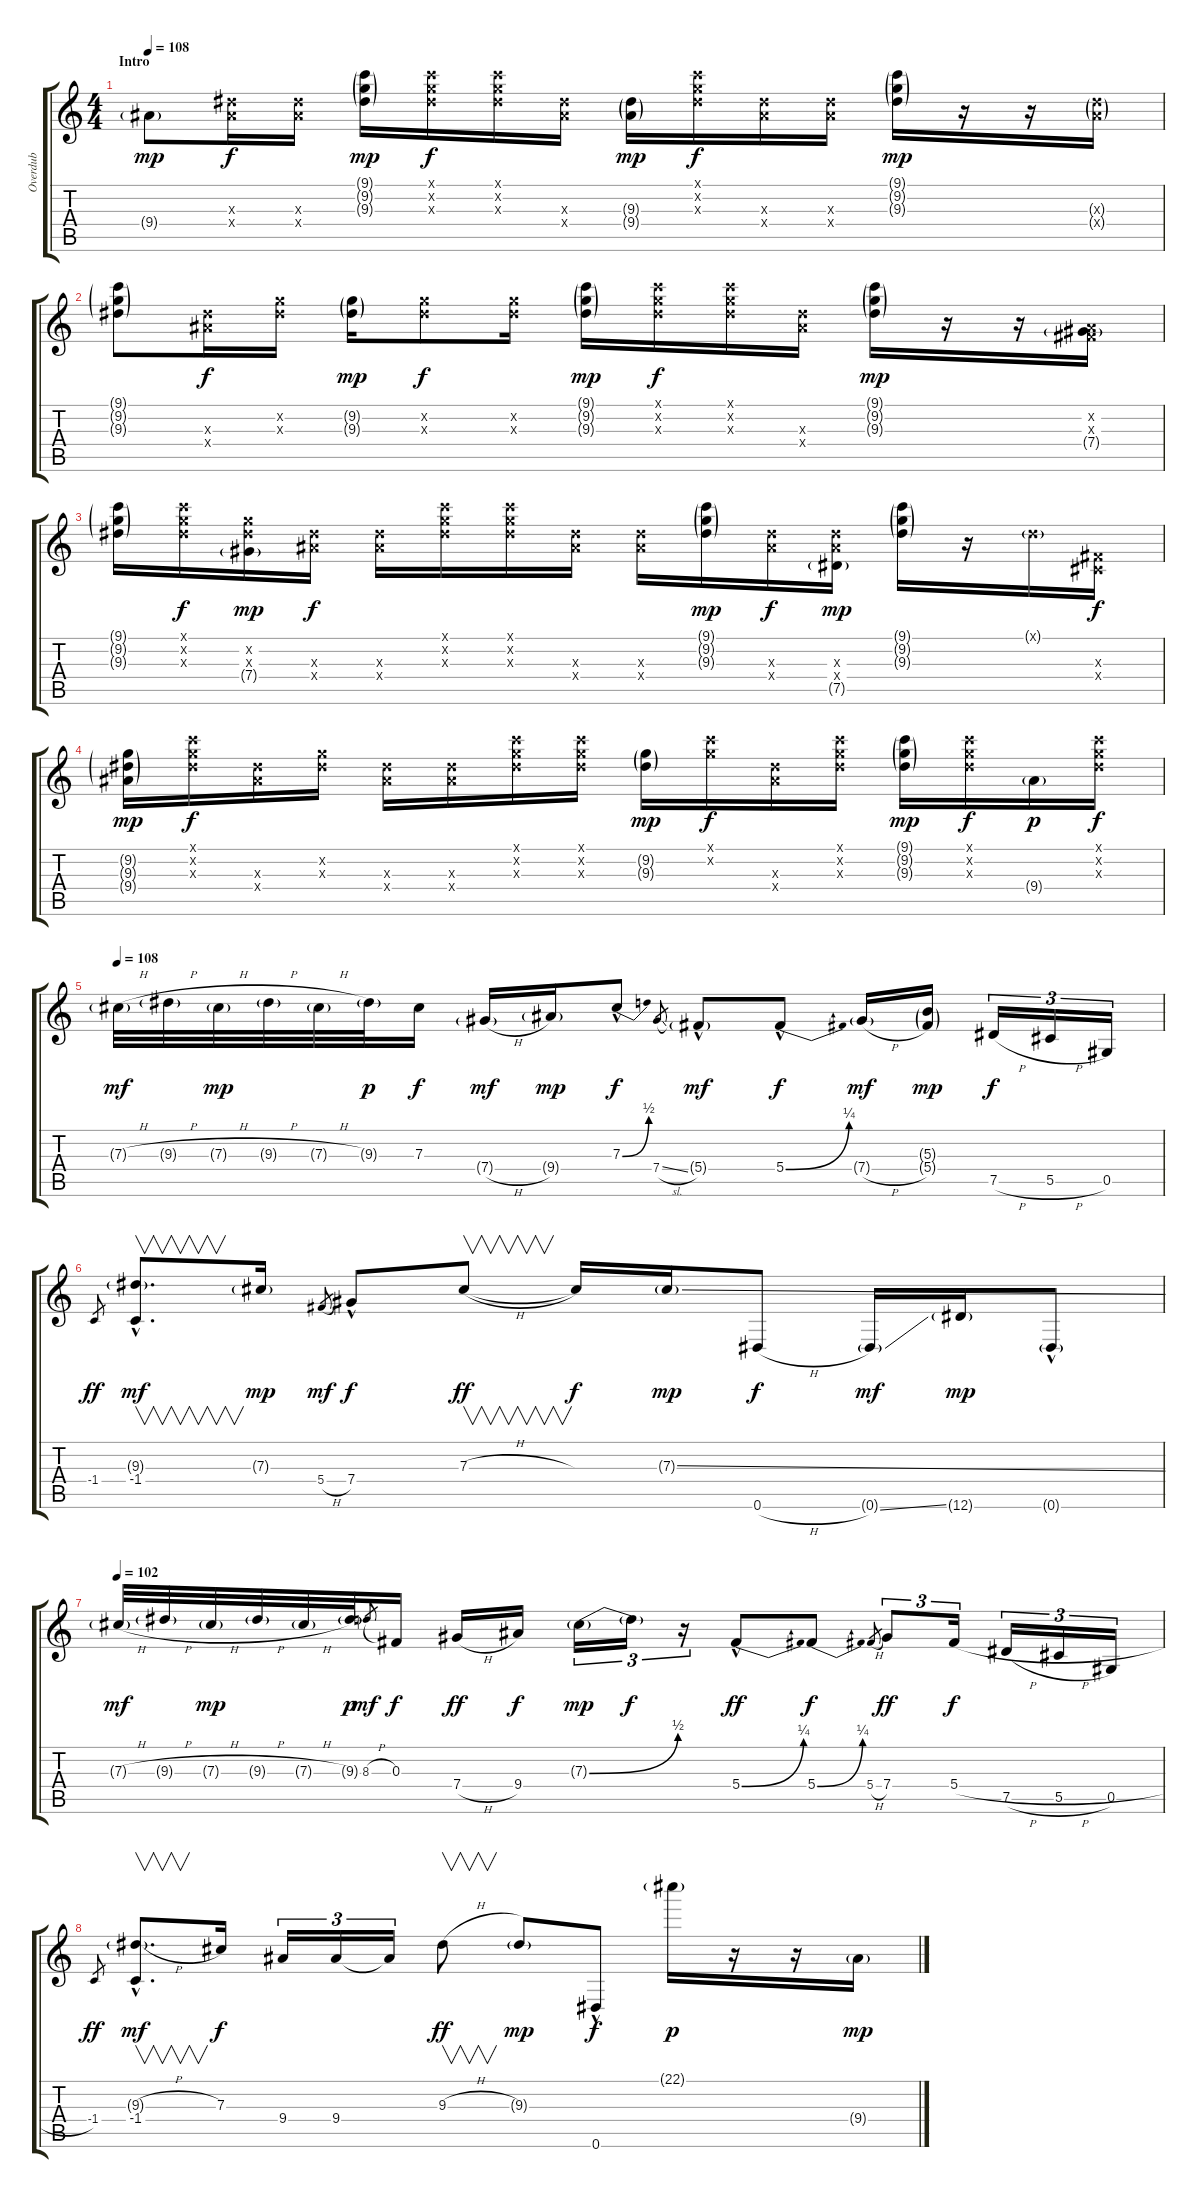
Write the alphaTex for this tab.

\track ("Overdub" "Overdub") {instrument fretlessbass}
\staff {score tabs}
\tuning (Eb4 Bb3 Gb3 Db3 Ab2 Eb2) {hide}
\ts (4 4)
\section ("" "Intro")
\tempo 108
\clef g2
\ks c
9.4{g}.8{dy mp instrument overdrivenguitar} (9.3{x} 9.4{x}).16{dy f} (9.3{x} 9.4{x}).16 (9.1{g} 9.2{g} 9.3{g}).16{dy mp instrument fretlessbass} (9.1{x} 9.2{x} 9.3{x}).16{dy f} (9.1{x} 9.2{x} 9.3{x}).16 (9.3{x} 9.4{x}).16{instrument overdrivenguitar} (9.3{g} 9.4{g}).16{dy mp} (9.1{x} 9.2{x} 9.3{x}).16{dy f instrument fretlessbass} (9.3{x} 9.4{x}).16{instrument overdrivenguitar} (9.3{x} 9.4{x}).16 (9.1{g} 9.2{g} 9.3{g}).16{dy mp instrument fretlessbass} r.16 r.16 (9.3{g x} 9.4{g x}).16 |
(9.1{g} 9.2{g} 9.3{g}).8{instrument overdrivenguitar} (9.3{x} 9.4{x}).16{dy f} (9.2{x} 9.3{x}).16 (9.2{g} 9.3{g}).16{dy mp instrument fretlessbass} (9.2{x} 9.3{x}).8{dy f} (9.2{x} 9.3{x}).16{instrument overdrivenguitar} (9.1{g} 9.2{g} 9.3{g}).16{dy mp} (9.1{x} 9.2{x} 9.3{x}).16{dy f instrument fretlessbass} (9.1{x} 9.2{x} 9.3{x}).16{instrument choiraahs} (9.3{x} 9.4{x}).16 (9.1{g} 9.2{g} 9.3{g}).16{dy mp instrument fretlessbass} r.16 r.16 (0.2{x} 0.3{x} 7.4{g}).16 |
(9.1{g} 9.2{g} 9.3{g}).16{instrument overdrivenguitar} (9.1{x} 9.2{x} 9.3{x}).16{dy f} (9.2{x} 9.3{x} 7.4{g}).16{dy mp} (9.3{x} 9.4{x}).16{dy f} (9.3{x} 9.4{x}).16{instrument fretlessbass} (9.1{x} 9.2{x} 9.3{x}).16 (9.1{x} 9.2{x} 9.3{x}).16 (9.3{x} 9.4{x}).16{instrument overdrivenguitar} (9.3{x} 9.4{x}).16 (9.1{g} 9.2{g} 9.3{g}).16{dy mp instrument fretlessbass} (9.3{x} 9.4{x}).16{dy f instrument overdrivenguitar} (9.3{x} 9.4{x} 7.5{g}).16{dy mp} (9.1{g} 9.2{g} 9.3{g}).16{instrument fretlessbass} r.16 0.1{g x}.16 (0.3{x} 0.4{x}).16{dy f} |
(9.2{g} 9.3{g} 9.4{g}).16{dy mp instrument overdrivenguitar} (9.1{x} 9.2{x} 9.3{x}).16{dy f} (9.3{x} 9.4{x}).16 (9.2{x} 9.3{x}).16 (9.3{x} 9.4{x}).16{instrument fretlessbass} (9.3{x} 9.4{x}).16 (9.1{x} 9.2{x} 9.3{x}).16 (9.1{x} 9.2{x} 9.3{x}).16{instrument overdrivenguitar} (9.2{g} 9.3{g}).16{dy mp} (9.1{x} 9.2{x}).16{dy f instrument fretlessbass} (9.3{x} 9.4{x}).16{instrument overdrivenguitar} (9.1{x} 9.2{x} 9.3{x}).16 (9.1{g} 9.2{g} 9.3{g}).16{dy mp instrument fretlessbass} (9.1{x} 9.2{x} 9.3{x}).16{dy f} 9.4{g}.16{dy p} (9.1{x} 9.2{x} 9.3{x}).16{dy f} |
\tempo 108
7.3{h g}.32{dy mf volume 10 instrument fretlessbass} 9.3{h g}.32 7.3{h g}.32{dy mp} 9.3{h g}.32 7.3{h g}.32 9.3{g}.32{dy p} 7.3.16{dy f volume 12 instrument choiraahs} 7.4{h g}.16{dy mf volume 10 instrument fretlessbass} 9.4{g}.16{dy mp} 7.3{be (bend 0 0 60 2) hac}.8{dy f volume 12 instrument choiraahs} 7.4{sl}.8{gr} 5.4{g hac}.8{dy mf volume 10 instrument fretlessbass} 5.4{be (bend 0 0 60 1) hac}.8{dy f volume 12 instrument choiraahs} 7.4{h g}.16{dy mf volume 10 instrument fretlessbass} (5.3{g} 5.4{g}).16{dy mp} 7.5{h}.16{tu (3 2) dy f volume 12 instrument choiraahs} 5.5{h}.16{tu (3 2)} 0.5.16{tu (3 2)} |
-1.4.8{gr dy ff} (9.3{g hac} -1.4{hac}).8{v d dy mf volume 10 instrument fretlessbass} 7.3{g}.16{dy mp} 5.4{h}.8{gr dy mf} 7.4{hac}.8{dy f volume 12 instrument choiraahs} 7.3{h}.8{v dy ff} 7.3{t}.16{dy f} 7.3{ss g}.16{dy mp volume 10 instrument fretlessbass} 0.6{h}.8{dy f volume 12 instrument choiraahs} 0.6{ss g}.16{dy mf volume 10 instrument fretlessbass} 12.6{g}.16{dy mp} 0.6{g hac}.8 |
\tempo 102
7.3{h g}.32{dy mf volume 10 instrument fretlessbass} 9.3{h g}.32 7.3{h g}.32{dy mp} 9.3{h g}.32 7.3{h g}.32 9.3{g}.32{dy p} 8.3{h}.8{gr dy mf} 0.3.16{dy f volume 12 instrument choiraahs} 7.4{h}.16{dy ff} 9.4.16{dy f} 7.3{be (bend 0 0 60 2) g}.16{tu (3 2) dy mp volume 10 instrument fretlessbass} 7.3{t}.16{tu (3 2) dy f} r.16{tu (3 2)} 5.4{be (bend 0 0 60 1) hac}.8{dy ff volume 12 instrument choiraahs} 5.4{be (bend 0 0 60 1)}.8{dy f} 5.4{h}.8{gr} 7.4.8{tu (3 2) dy ff} 5.4{h}.16{tu (3 2) dy f} 7.5{h}.16{tu (3 2)} 5.5{h}.16{tu (3 2)} 0.5.16{tu (3 2)} |
-1.4.8{gr dy ff} (9.3{h g hac} -1.4{hac}).8{v d dy mf volume 10 instrument fretlessbass} 7.3.16{dy f volume 12 instrument choiraahs} 9.4.16{tu (3 2)} 9.4.16{tu (3 2)} 9.4{t}.16{tu (3 2)} 9.3{h}.8{v dy ff} 9.3{ss g}.8{dy mp volume 10 instrument fretlessbass} 0.6{hac}.8{dy f volume 12 instrument choiraahs} 22.1{g}.16{dy p volume 10 instrument fretlessbass} r.16 r.16 9.4{g}.16{dy mp}
